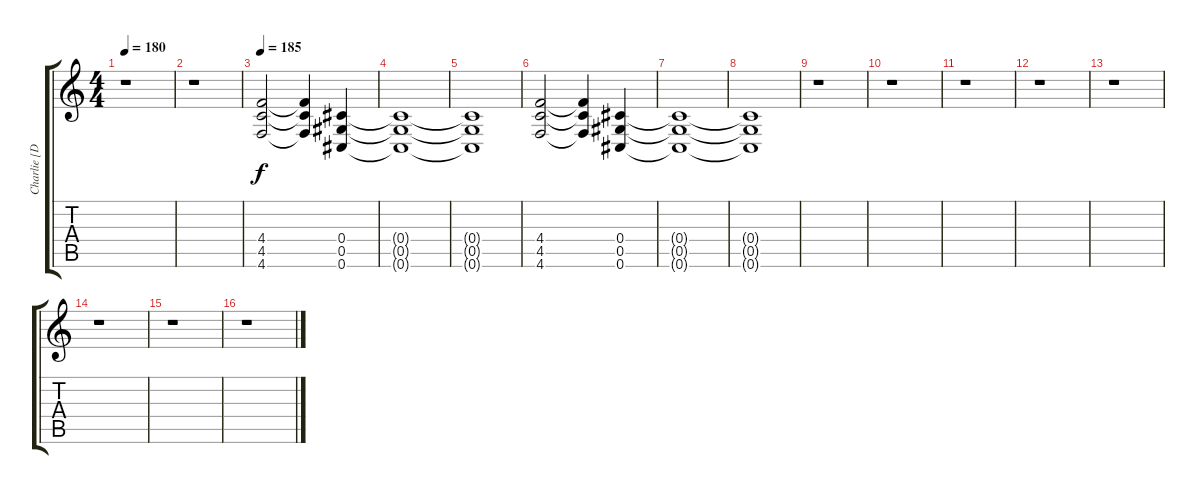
\track ("Charlie [Distortion]" "Charlie [D") {instrument distortionguitar}
\staff {score tabs}
\tuning (F4 C4 Ab3 Db3 Ab2 Db2) {hide}
\ts (4 4)
\tempo 180
\tempo 145
\tempo 180
\clef g2
\ks c
r.1{dy f instrument distortionguitar} |
r.1 |
\tempo 185
(4.4 4.5 4.6).2 (4.4{t} 4.5{t} 4.6{t}).4 (0.4 0.5 0.6).4 |
(0.4{t} 0.5{t} 0.6{t}).1 |
(0.4{t} 0.5{t} 0.6{t}).1 |
(4.4 4.5 4.6).2 (4.4{t} 4.5{t} 4.6{t}).4 (0.4 0.5 0.6).4 |
(0.4{t} 0.5{t} 0.6{t}).1 |
(0.4{t} 0.5{t} 0.6{t}).1 |
r.1 |
r.1 |
r.1 |
r.1 |
r.1 |
r.1 |
r.1 |
r.1
